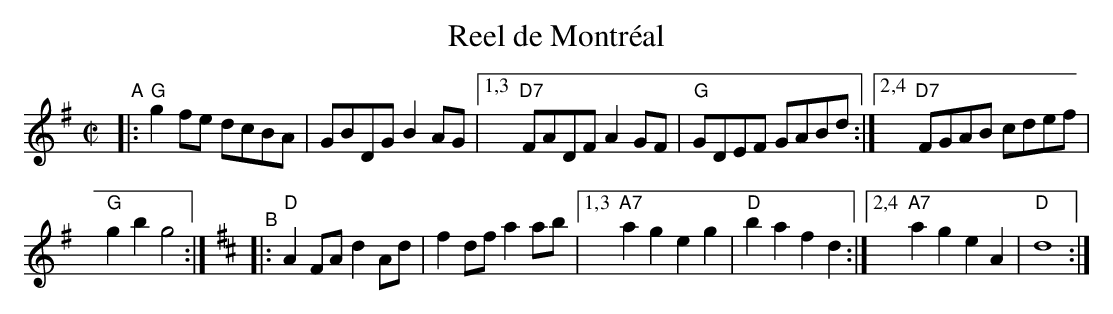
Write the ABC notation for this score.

X:1
T: Reel de Montr\'eal
M: C|
L: 1/8
K: G
"^A"|:\
"G"g2fe dcBA | GBDG B2AG |[1,3 "D7"FADF A2GF | "G"GDEF GABd :|[2,4 "D7"FGAB cdef |
"G"g2b2 g4 :| [K:D]"^B"|:\
"D"A2FA d2Ad | f2df a2ab |[1,3 "A7"a2g2 e2g2 | "D"b2a2 f2d2 :|[2,4 "A7"a2g2 e2A2 | "D"d8 :|
